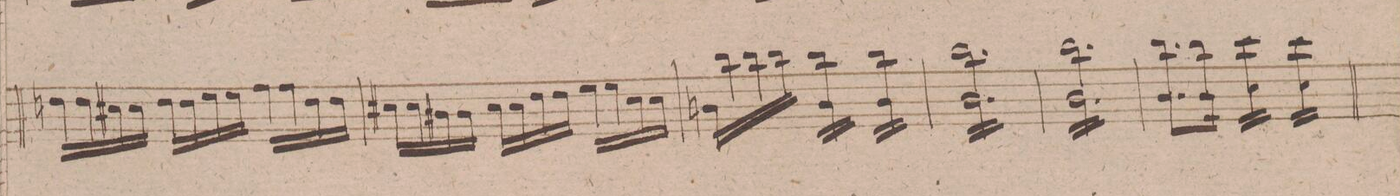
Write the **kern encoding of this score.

**kern	**dynam
*I"Violino 1mo	*
*clefG2	*
*k[f#]	*
*M3/4	*
16ddn\LL	.
16dd\	.
16cc#X\	.
16cc#\JJ	.
16dd\LL	.
16dd\	.
16ee\	.
16ee\JJ	.
16ff#\LL	.
16ff#\	.
16dd\	.
16dd\JJ	.
=65	=65
16cc#X\LL	.
16cc#\	.
16b#X\	.
16b#\JJ	.
16cc#\LL	.
16cc#\	.
16dd\	.
16dd\JJ	.
16ee\LL	.
16ee\	.
16cc#\	.
16cc#\JJ	.
=66	=66
16bn\LL	.
16bb\	.
16bb\	.
16bb\JJ	.
*tremolo	*
16bb\LL 16b\	.
16bb\ 16b\	.
16bb\ 16b\	.
16bb\JJ 16b\	.
16bb\LL 16b\	.
16bb\ 16b\	.
16bb\ 16b\	.
16bb\JJ 16b\	.
=67	=67
16bb\LL 16b\	.
16bb\ 16b\	.
16bb\ 16b\	.
16bb\ 16b\	.
16bb\ 16b\	.
16bb\ 16b\	.
16bb\ 16b\	.
16bb\ 16b\	.
16bb\ 16b\	.
16bb\ 16b\	.
16bb\ 16b\	.
16bb\JJ 16b\	.
=68	=68
16bb\LL 16b\	.
16bb\ 16b\	.
16bb\ 16b\	.
16bb\ 16b\	.
16bb\ 16b\	.
16bb\ 16b\	.
16bb\ 16b\	.
16bb\ 16b\	.
16bb\ 16b\	.
16bb\ 16b\	.
16bb\ 16b\	.
16bb\JJ 16b\	.
*Xtremolo	*
=69	=69
8.bb\L 8.b\	.
16bb\Jk 16b\	.
*16\left	*
*tremolo	*
16ccc\LL 16cc\	.
16ccc\ 16cc\	.
16ccc\ 16cc\	.
16ccc\JJ 16cc\	.
16ccc\LL 16cc\	.
16ccc\ 16cc\	.
16ccc\ 16cc\	.
16ccc\JJ 16cc\	.
=70	=70
*-	*-
